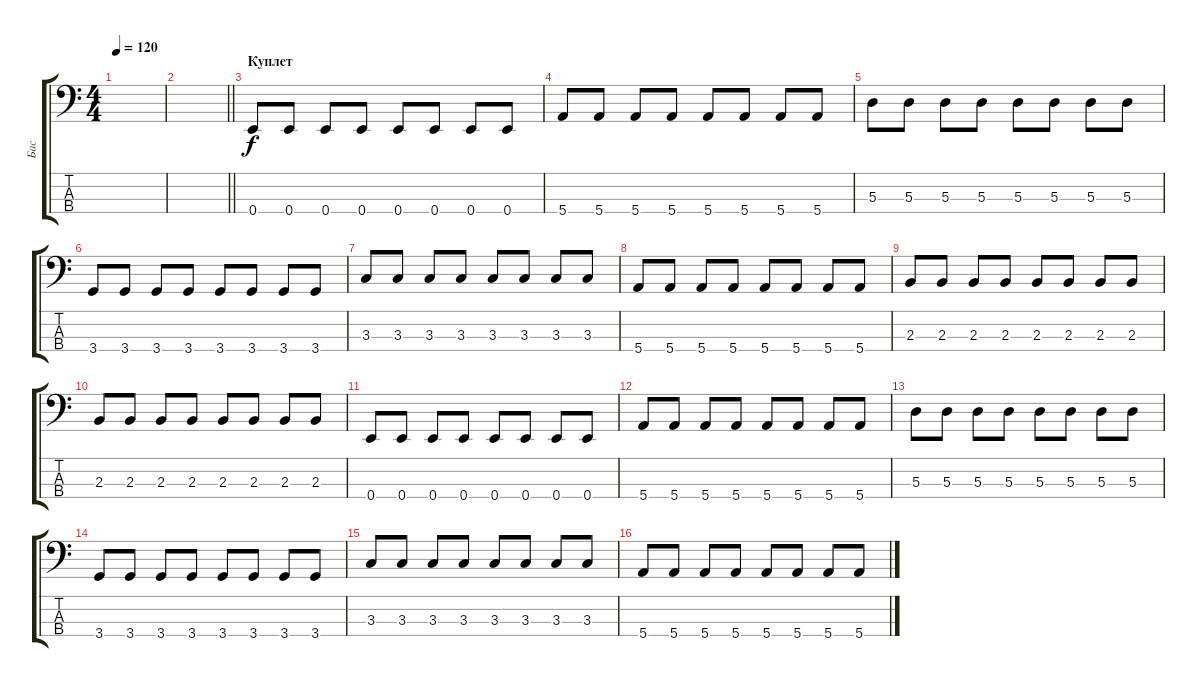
\track ("Бас" "Бас") {instrument electricbassfinger}
\staff {score tabs}
\tuning (G2 D2 A1 E1) {hide}
\ts (4 4)
\tempo 120
\clef f4
\ks c
|
\barLineRight lightlight
|
\section ("" "Куплет")
0.4.8 0.4.8 0.4.8 0.4.8 0.4.8 0.4.8 0.4.8 0.4.8 |
5.4.8 5.4.8 5.4.8 5.4.8 5.4.8 5.4.8 5.4.8 5.4.8 |
5.3.8 5.3.8 5.3.8 5.3.8 5.3.8 5.3.8 5.3.8 5.3.8 |
3.4.8 3.4.8 3.4.8 3.4.8 3.4.8 3.4.8 3.4.8 3.4.8 |
3.3.8 3.3.8 3.3.8 3.3.8 3.3.8 3.3.8 3.3.8 3.3.8 |
5.4.8 5.4.8 5.4.8 5.4.8 5.4.8 5.4.8 5.4.8 5.4.8 |
2.3.8 2.3.8 2.3.8 2.3.8 2.3.8 2.3.8 2.3.8 2.3.8 |
2.3.8 2.3.8 2.3.8 2.3.8 2.3.8 2.3.8 2.3.8 2.3.8 |
0.4.8 0.4.8 0.4.8 0.4.8 0.4.8 0.4.8 0.4.8 0.4.8 |
5.4.8 5.4.8 5.4.8 5.4.8 5.4.8 5.4.8 5.4.8 5.4.8 |
5.3.8 5.3.8 5.3.8 5.3.8 5.3.8 5.3.8 5.3.8 5.3.8 |
3.4.8 3.4.8 3.4.8 3.4.8 3.4.8 3.4.8 3.4.8 3.4.8 |
3.3.8 3.3.8 3.3.8 3.3.8 3.3.8 3.3.8 3.3.8 3.3.8 |
5.4.8 5.4.8 5.4.8 5.4.8 5.4.8 5.4.8 5.4.8 5.4.8
